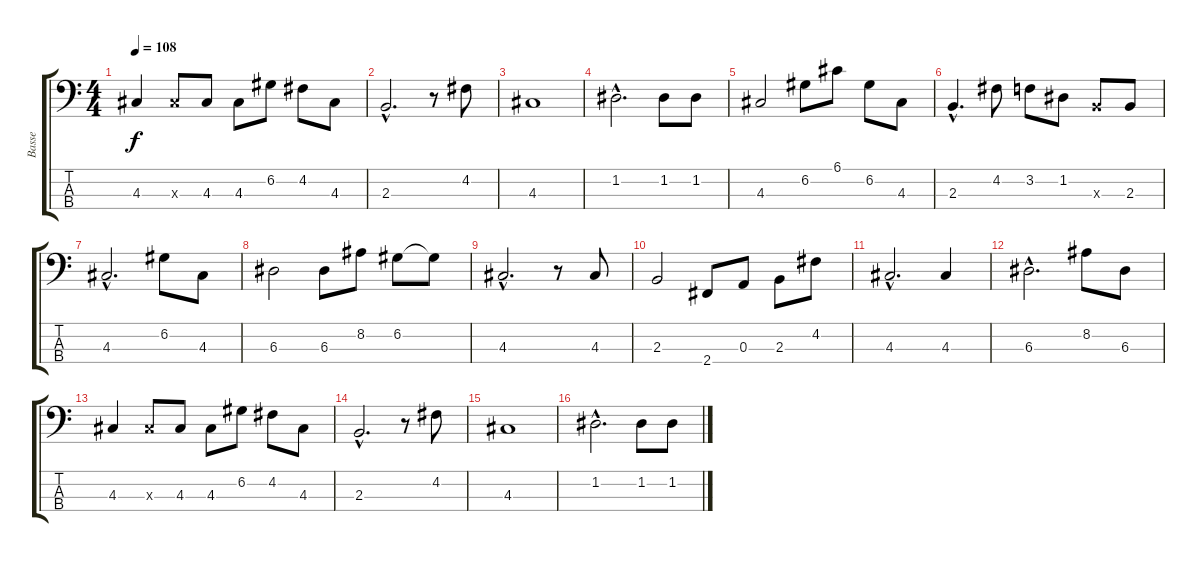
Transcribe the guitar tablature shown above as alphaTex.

\track ("Basse" "Basse") {instrument fretlessbass}
\staff {score tabs}
\tuning (G2 D2 A1 E1) {hide}
\ts (4 4)
\tempo 108
\clef f4
\ks c
4.3.4{dy f} 4.3{x}.8 4.3.8 4.3.8 6.2.8 4.2.8 4.3.8 |
2.3{hac}.2{d} r.8 4.2.8 |
4.3.1 |
1.2{hac}.2{d} 1.2.8 1.2.8 |
4.3.2 6.2.8 6.1.8 6.2.8 4.3.8 |
2.3{hac}.4{d} 4.2.8 3.2.8 1.2.8 2.3{x}.8 2.3.8 |
4.3{hac}.2{d} 6.2.8 4.3.8 |
6.3.2 6.3.8 8.2.8 6.2.8 6.2{t}.8 |
4.3{hac}.2{d} r.8 4.3.8 |
2.3.2 2.4.8 0.3.8 2.3.8 4.2.8 |
4.3{hac}.2{d} 4.3.4 |
6.3{hac}.2{d} 8.2.8 6.3.8 |
4.3.4 4.3{x}.8 4.3.8 4.3.8 6.2.8 4.2.8 4.3.8 |
2.3{hac}.2{d} r.8 4.2.8 |
4.3.1 |
1.2{hac}.2{d} 1.2.8 1.2.8
